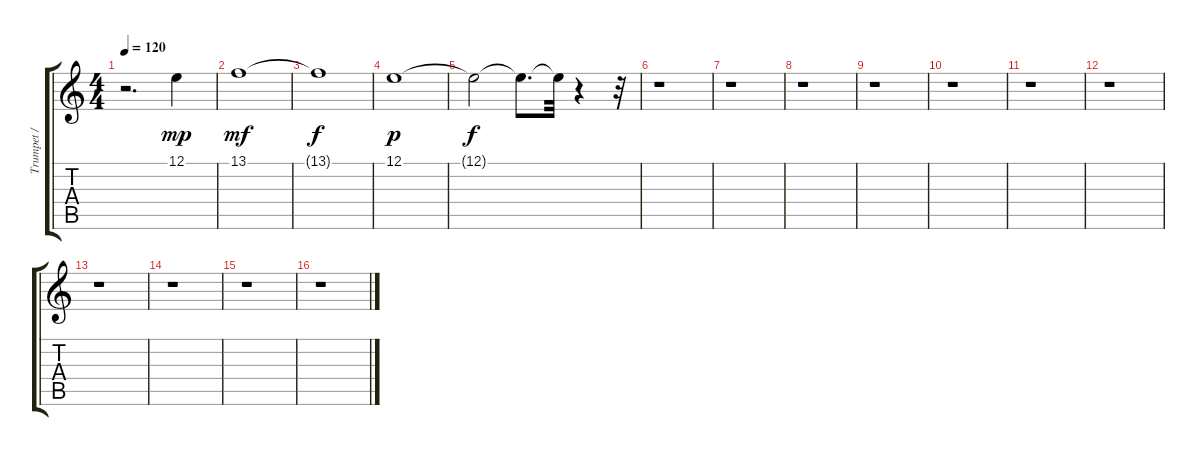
\track ("Trumpet / Oboe" "Trumpet / ") {instrument trombone}
\staff {score tabs}
\tuning (E4 B3 G3 D3 A2 E2) {hide}
\ts (4 4)
\tempo 120
\clef g2
\ks c
r.2{d dy f} 12.1.4{dy mp instrument oboe} |
13.1.1{dy mf} |
13.1{t}.1{dy f} |
12.1.1{dy p} |
12.1{t}.2{dy f} 12.1{t}.8{d} 12.1{t}.32 r.4 r.32 |
r.1 |
r.1 |
r.1 |
r.1 |
r.1 |
r.1 |
r.1 |
r.1 |
r.1 |
r.1 |
r.1
